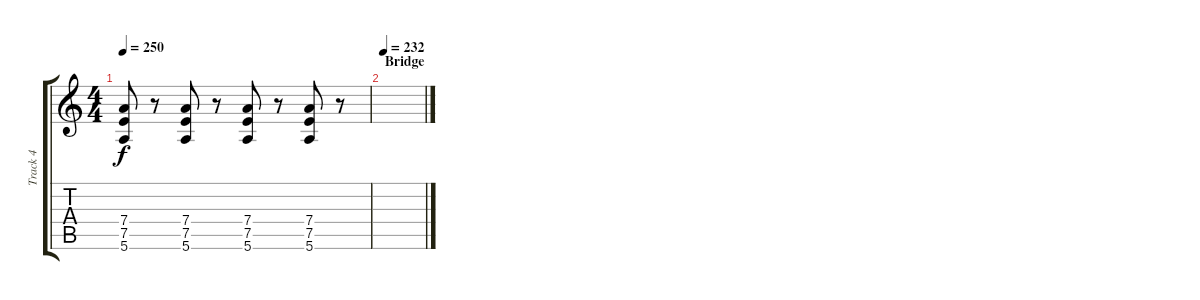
\track ("Track 4" "Track 4") {instrument distortionguitar}
\staff {score tabs}
\tuning (E4 B3 G3 D3 A2 E2) {hide}
\ts (4 4)
\tempo 250
\clef g2
\ks c
(7.4 7.5 5.6).8{dy f} r.8 (7.4 7.5 5.6).8 r.8 (7.4 7.5 5.6).8 r.8 (7.4 7.5 5.6).8 r.8 |
\section ("" "Bridge")
\tempo 232
